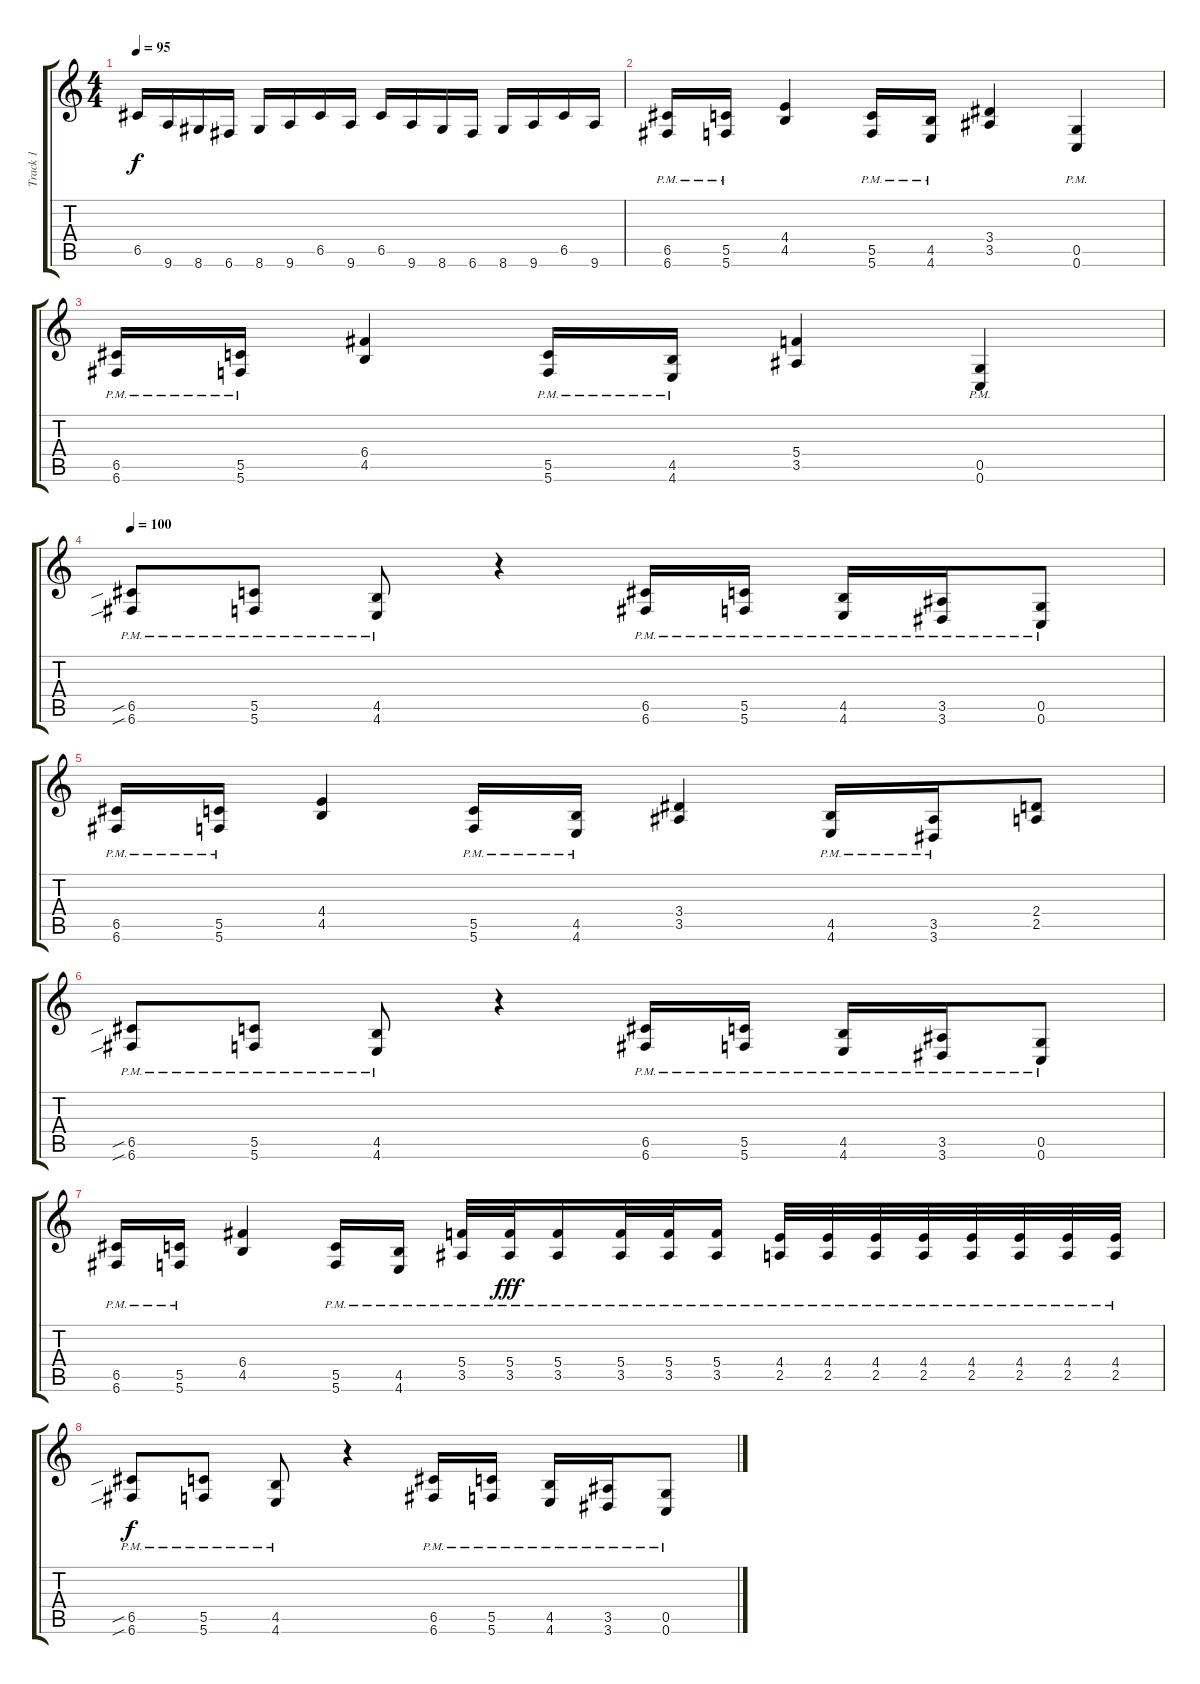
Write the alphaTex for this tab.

\track ("Track 1" "Track 1") {instrument distortionguitar}
\staff {score tabs}
\tuning (D4 A3 F3 C3 G2 C2) {hide}
\ts (4 4)
\tempo 95
\clef g2
\ks c
6.5.16{dy f} 9.6.16 8.6.16 6.6.16 8.6.16 9.6.16 6.5.16 9.6.16 6.5.16 9.6.16 8.6.16 6.6.16 8.6.16 9.6.16 6.5.16 9.6.16 |
(6.5{pm} 6.6{pm}).16 (5.5{pm} 5.6{pm}).16 (4.4 4.5).4 (5.5{pm} 5.6{pm}).16 (4.5{pm} 4.6{pm}).16 (3.4 3.5).4 (0.5{pm} 0.6{pm}).4 |
(6.5{pm} 6.6{pm}).16 (5.5{pm} 5.6{pm}).16 (6.4 4.5).4 (5.5{pm} 5.6{pm}).16 (4.5{pm} 4.6{pm}).16 (5.4 3.5).4 (0.5{pm} 0.6{pm}).4 |
\tempo 100
(6.5{sib pm} 6.6{sib pm}).8 (5.5{pm} 5.6{pm}).8 (4.5{pm} 4.6{pm}).8 r.4 (6.5{pm} 6.6{pm}).16 (5.5{pm} 5.6{pm}).16 (4.5{pm} 4.6{pm}).16 (3.5{pm} 3.6{pm}).16 (0.5{pm} 0.6{pm}).8 |
(6.5{pm} 6.6{pm}).16 (5.5{pm} 5.6{pm}).16 (4.4 4.5).4 (5.5{pm} 5.6{pm}).16 (4.5{pm} 4.6{pm}).16 (3.4 3.5).4 (4.5{pm} 4.6{pm}).16 (3.5{pm} 3.6{pm}).16 (2.4 2.5).8 |
(6.5{sib pm} 6.6{sib pm}).8 (5.5{pm} 5.6{pm}).8 (4.5{pm} 4.6{pm}).8 r.4 (6.5{pm} 6.6{pm}).16 (5.5{pm} 5.6{pm}).16 (4.5{pm} 4.6{pm}).16 (3.5{pm} 3.6{pm}).16 (0.5{pm} 0.6{pm}).8 |
(6.5{pm} 6.6{pm}).16 (5.5{pm} 5.6{pm}).16 (6.4 4.5).4 (5.5{pm} 5.6{pm}).16 (4.5{pm} 4.6{pm}).16 (5.4{pm} 3.5{pm}).32 (5.4{pm} 3.5{pm}).32{dy fff} (5.4{pm} 3.5{pm}).16 (5.4{pm} 3.5{pm}).32 (5.4{pm} 3.5{pm}).32 (5.4{pm} 3.5{pm}).16 (4.4{pm} 2.5{pm}).32 (4.4{pm} 2.5{pm}).32 (4.4{pm} 2.5{pm}).32 (4.4{pm} 2.5{pm}).32 (4.4{pm} 2.5{pm}).32 (4.4{pm} 2.5{pm}).32 (4.4{pm} 2.5{pm}).32 (4.4{pm} 2.5{pm}).32 |
(6.5{sib pm} 6.6{sib pm}).8{dy f} (5.5{pm} 5.6{pm}).8 (4.5{pm} 4.6{pm}).8 r.4 (6.5{pm} 6.6{pm}).16 (5.5{pm} 5.6{pm}).16 (4.5{pm} 4.6{pm}).16 (3.5{pm} 3.6{pm}).16 (0.5{pm} 0.6{pm}).8
